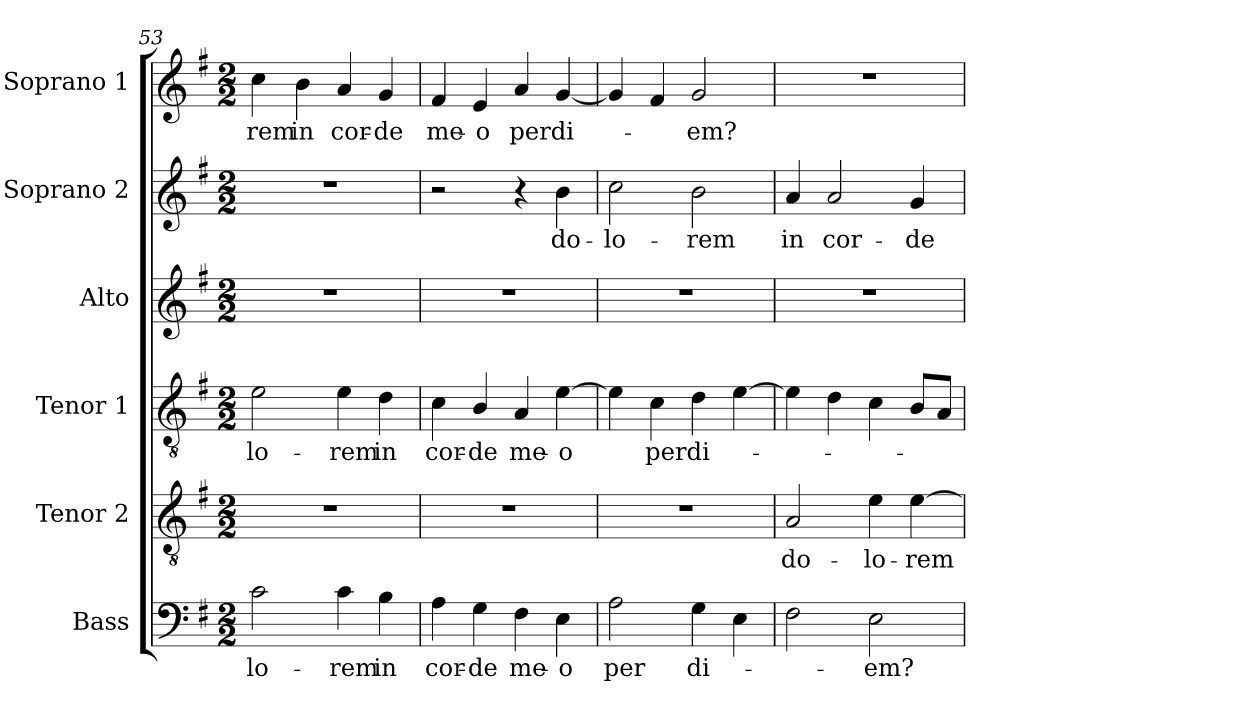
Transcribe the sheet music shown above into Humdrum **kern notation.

**kern	**text	**kern	**text	**kern	**text	**kern	**kern	**text	**kern	**text
*part6	*part6	*part5	*part5	*part4	*part4	*part3	*part2	*part2	*part1	*part1
*staff6	*staff6	*staff5	*staff5	*staff4	*staff4	*staff3	*staff2	*staff2	*staff1	*staff1
*I"Bass	*	*I"Tenor 2	*	*I"Tenor 1	*	*I"Alto	*I"Soprano 2	*	*I"Soprano 1	*
*I'B	*	*I'T2	*	*I'T1	*	*I'A	*I'S2	*	*I'S1	*
*clefF4	*	*clefGv2	*	*clefGv2	*	*clefG2	*clefG2	*	*clefG2	*
*	*	*ITrd7c12	*	*ITrd7c12	*	*	*	*	*	*
*k[f#]	*	*k[f#]	*	*k[f#]	*	*k[f#]	*k[f#]	*	*k[f#]	*
*G:	*	*G:	*	*G:	*	*G:	*G:	*	*G:	*
*M2/2	*	*M2/2	*	*M2/2	*	*M2/2	*M2/2	*	*M2/2	*
=53	=53	=53	=53	=53	=53	=53	=53	=53	=53	=53
!	!LO:LY:b:color=#000000	!	!	!	!	!	!	!	!	!
!	!	!	!	!	!LO:LY:b:color=#000000	!	!	!	!	!
!	!	!	!	!	!	!	!	!	!	!LO:LY:b:color=#000000
2ci\	-lo-	1r	.	2Ei\	-lo-	1r	1r	.	4cci\	-rem
!	!	!	!	!	!	!	!	!	!	!LO:LY:b:color=#000000
.	.	.	.	.	.	.	.	.	4bi\	in
!	!LO:LY:b:color=#000000	!	!	!	!	!	!	!	!	!
!	!	!	!	!	!LO:LY:b:color=#000000	!	!	!	!	!
!	!	!	!	!	!	!	!	!	!	!LO:LY:b:color=#000000
4ci\	-rem	.	.	4Ei\	-rem	.	.	.	4ai/	cor-
!	!LO:LY:b:color=#000000	!	!	!	!	!	!	!	!	!
!	!	!	!	!	!LO:LY:b:color=#000000	!	!	!	!	!
!	!	!	!	!	!	!	!	!	!	!LO:LY:b:color=#000000
4Bi\	in	.	.	4Di\	in	.	.	.	4gi/	-de
=54	=54	=54	=54	=54	=54	=54	=54	=54	=54	=54
!	!LO:LY:b:color=#000000	!	!	!	!	!	!	!	!	!
!	!	!	!	!	!LO:LY:b:color=#000000	!	!	!	!	!
!	!	!	!	!	!	!	!	!	!	!LO:LY:b:color=#000000
4Ai\	cor-	1r	.	4Ci\	cor-	1r	2r	.	4f#i/	me-
!	!LO:LY:b:color=#000000	!	!	!	!	!	!	!	!	!
!	!	!	!	!	!LO:LY:b:color=#000000	!	!	!	!	!
!	!	!	!	!	!	!	!	!	!	!LO:LY:b:color=#000000
4Gi\	-de	.	.	4BBi/	-de	.	.	.	4ei/	-o
!	!LO:LY:b:color=#000000	!	!	!	!	!	!	!	!	!
!	!	!	!	!	!LO:LY:b:color=#000000	!	!	!	!	!
!	!	!	!	!	!	!	!	!	!	!LO:LY:b:color=#000000
4F#i\	me-	.	.	4AAi/	me-	.	4r	.	4ai/	per
!	!LO:LY:b:color=#000000	!	!	!	!	!	!	!	!	!
!	!	!	!	!	!LO:LY:b:color=#000000	!	!	!	!	!
!	!	!	!	!	!	!	!	!LO:LY:b:color=#000000	!	!
!	!	!	!	!	!	!	!	!	!	!LO:LY:b:color=#000000
4Ei\	-o	.	.	[4Ei\	-o	.	4bi\	do-	[4gi/	di-
=55	=55	=55	=55	=55	=55	=55	=55	=55	=55	=55
!	!LO:LY:b:color=#000000	!	!	!	!	!	!	!	!	!
!	!	!	!	!	!	!	!	!LO:LY:b:color=#000000	!	!
2Ai\	per	1r	.	4Ei\]	.	1r	2cci\	-lo-	4gi/]	.
!	!	!	!	!	!LO:LY:b:color=#000000	!	!	!	!	!
.	.	.	.	4Ci\	per	.	.	.	4f#i/	.
!	!LO:LY:b:color=#000000	!	!	!	!	!	!	!	!	!
!	!	!	!	!	!LO:LY:b:color=#000000	!	!	!	!	!
!	!	!	!	!	!	!	!	!LO:LY:b:color=#000000	!	!
!	!	!	!	!	!	!	!	!	!	!LO:LY:b:color=#000000
4Gi\	di-	.	.	4Di\	di-	.	2bi\	-rem	2gi/	-em?
4Ei\	.	.	.	[4Ei\	.	.	.	.	.	.
=56	=56	=56	=56	=56	=56	=56	=56	=56	=56	=56
!	!	!	!LO:LY:b:color=#000000	!	!	!	!	!	!	!
!	!	!	!	!	!	!	!	!LO:LY:b:color=#000000	!	!
2F#i\	.	2AAi/	do-	4Ei\]	.	1r	4ai/	in	1r	.
!	!	!	!	!	!	!	!	!LO:LY:b:color=#000000	!	!
.	.	.	.	4Di\	.	.	2ai/	cor-	.	.
!	!LO:LY:b:color=#000000	!	!	!	!	!	!	!	!	!
!	!	!	!LO:LY:b:color=#000000	!	!	!	!	!	!	!
2Ei\	-em?	4Ei\	-lo-	4Ci\	.	.	.	.	.	.
!	!	!	!LO:LY:b:color=#000000	!	!	!	!	!	!	!
!	!	!	!	!	!	!	!	!LO:LY:b:color=#000000	!	!
.	.	[4Ei\	-rem	8BBi/L	.	.	4gi/	-de	.	.
.	.	.	.	8AAi/J	.	.	.	.	.	.
=	=	=	=	=	=	=	=	=	=	=
*-	*-	*-	*-	*-	*-	*-	*-	*-	*-	*-
